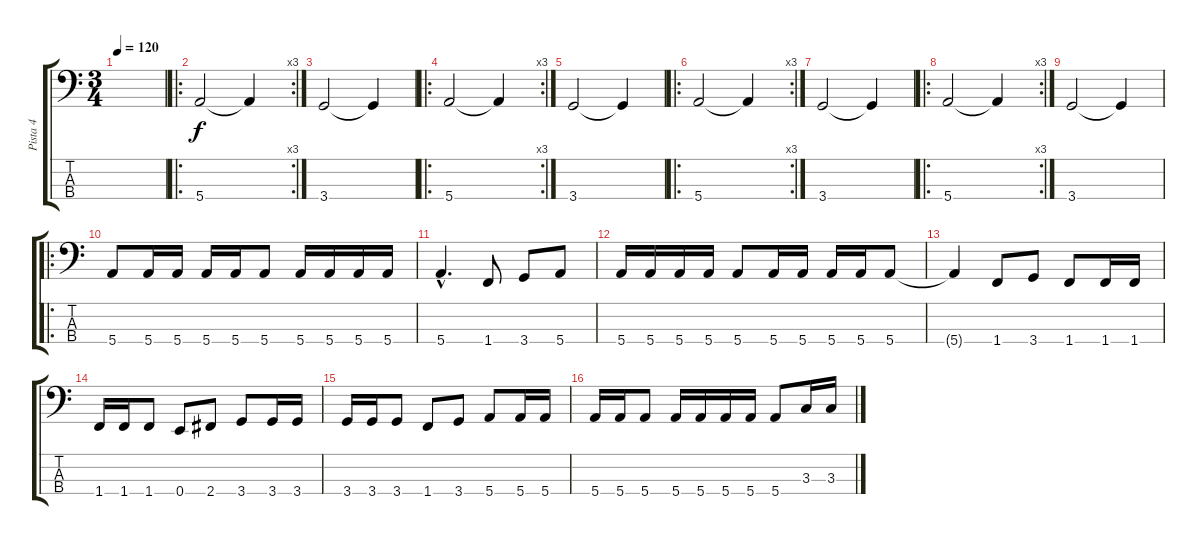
\track ("Pista 4" "Pista 4") {instrument electricbassfinger}
\staff {score tabs}
\tuning (G2 D2 A1 E1) {hide}
\ts (3 4)
\tempo 120
\clef f4
\ks c
|
\ro
\rc 3
5.4.2 5.4{t}.4 |
3.4.2 3.4{t}.4 |
\ro
\rc 3
5.4.2 5.4{t}.4 |
3.4.2 3.4{t}.4 |
\ro
\rc 3
5.4.2 5.4{t}.4 |
3.4.2 3.4{t}.4 |
\ro
\rc 3
5.4.2 5.4{t}.4 |
3.4.2 3.4{t}.4 |
\ro
5.4.8 5.4.16 5.4.16 5.4.16 5.4.16 5.4.8 5.4.16 5.4.16 5.4.16 5.4.16 |
5.4{hac}.4{d} 1.4.8 3.4.8 5.4.8 |
5.4.16 5.4.16 5.4.16 5.4.16 5.4.8 5.4.16 5.4.16 5.4.16 5.4.16 5.4.8 |
5.4{t}.4 1.4.8 3.4.8 1.4.8 1.4.16 1.4.16 |
1.4.16 1.4.16 1.4.8 0.4.8 2.4.8 3.4.8 3.4.16 3.4.16 |
3.4.16 3.4.16 3.4.8 1.4.8 3.4.8 5.4.8 5.4.16 5.4.16 |
5.4.16 5.4.16 5.4.8 5.4.16 5.4.16 5.4.16 5.4.16 5.4.8 3.3.16 3.3.16
